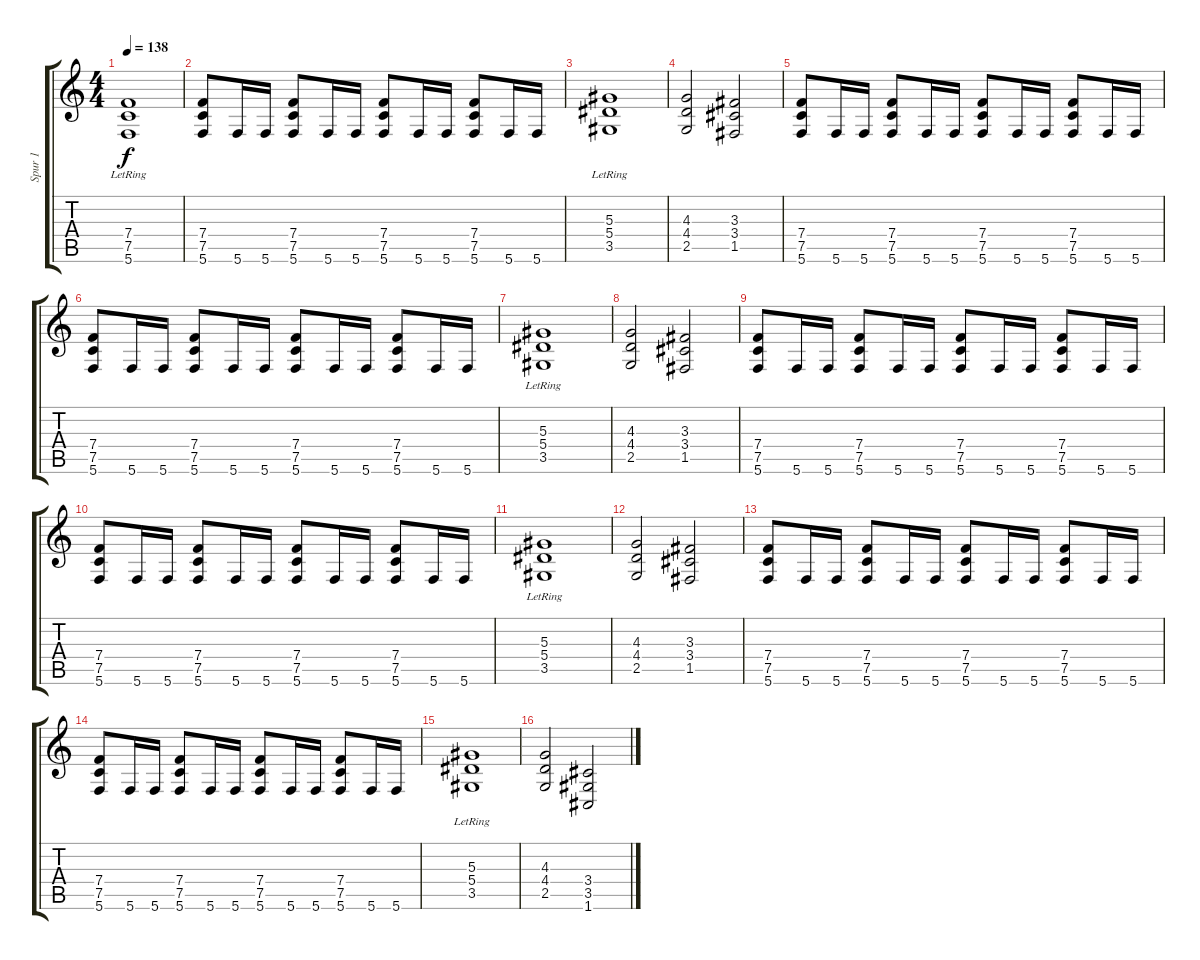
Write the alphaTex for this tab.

\track ("Spur 1" "Spur 1") {instrument distortionguitar}
\staff {score tabs}
\tuning (C4 G3 Eb3 Bb2 F2 C2) {hide}
\ts (4 4)
\tempo 138
\clef g2
\ks c
(7.4 7.5{lr} 5.6).1{dy f} |
(7.4 7.5 5.6).8 5.6.16 5.6.16 (7.4 7.5 5.6).8 5.6.16 5.6.16 (7.4 7.5 5.6).8 5.6.16 5.6.16 (7.4 7.5 5.6).8 5.6.16 5.6.16 |
(5.3{lr} 5.4 3.5).1 |
(4.3 4.4 2.5).2 (3.3 3.4 1.5).2 |
(7.4 7.5 5.6).8 5.6.16 5.6.16 (7.4 7.5 5.6).8 5.6.16 5.6.16 (7.4 7.5 5.6).8 5.6.16 5.6.16 (7.4 7.5 5.6).8 5.6.16 5.6.16 |
(7.4 7.5 5.6).8 5.6.16 5.6.16 (7.4 7.5 5.6).8 5.6.16 5.6.16 (7.4 7.5 5.6).8 5.6.16 5.6.16 (7.4 7.5 5.6).8 5.6.16 5.6.16 |
(5.3{lr} 5.4 3.5).1 |
(4.3 4.4 2.5).2 (3.3 3.4 1.5).2 |
(7.4 7.5 5.6).8 5.6.16 5.6.16 (7.4 7.5 5.6).8 5.6.16 5.6.16 (7.4 7.5 5.6).8 5.6.16 5.6.16 (7.4 7.5 5.6).8 5.6.16 5.6.16 |
(7.4 7.5 5.6).8 5.6.16 5.6.16 (7.4 7.5 5.6).8 5.6.16 5.6.16 (7.4 7.5 5.6).8 5.6.16 5.6.16 (7.4 7.5 5.6).8 5.6.16 5.6.16 |
(5.3{lr} 5.4 3.5).1 |
(4.3 4.4 2.5).2 (3.3 3.4 1.5).2 |
(7.4 7.5 5.6).8 5.6.16 5.6.16 (7.4 7.5 5.6).8 5.6.16 5.6.16 (7.4 7.5 5.6).8 5.6.16 5.6.16 (7.4 7.5 5.6).8 5.6.16 5.6.16 |
(7.4 7.5 5.6).8 5.6.16 5.6.16 (7.4 7.5 5.6).8 5.6.16 5.6.16 (7.4 7.5 5.6).8 5.6.16 5.6.16 (7.4 7.5 5.6).8 5.6.16 5.6.16 |
(5.3{lr} 5.4 3.5).1 |
(4.3 4.4 2.5).2 (3.4 3.5 1.6).2
